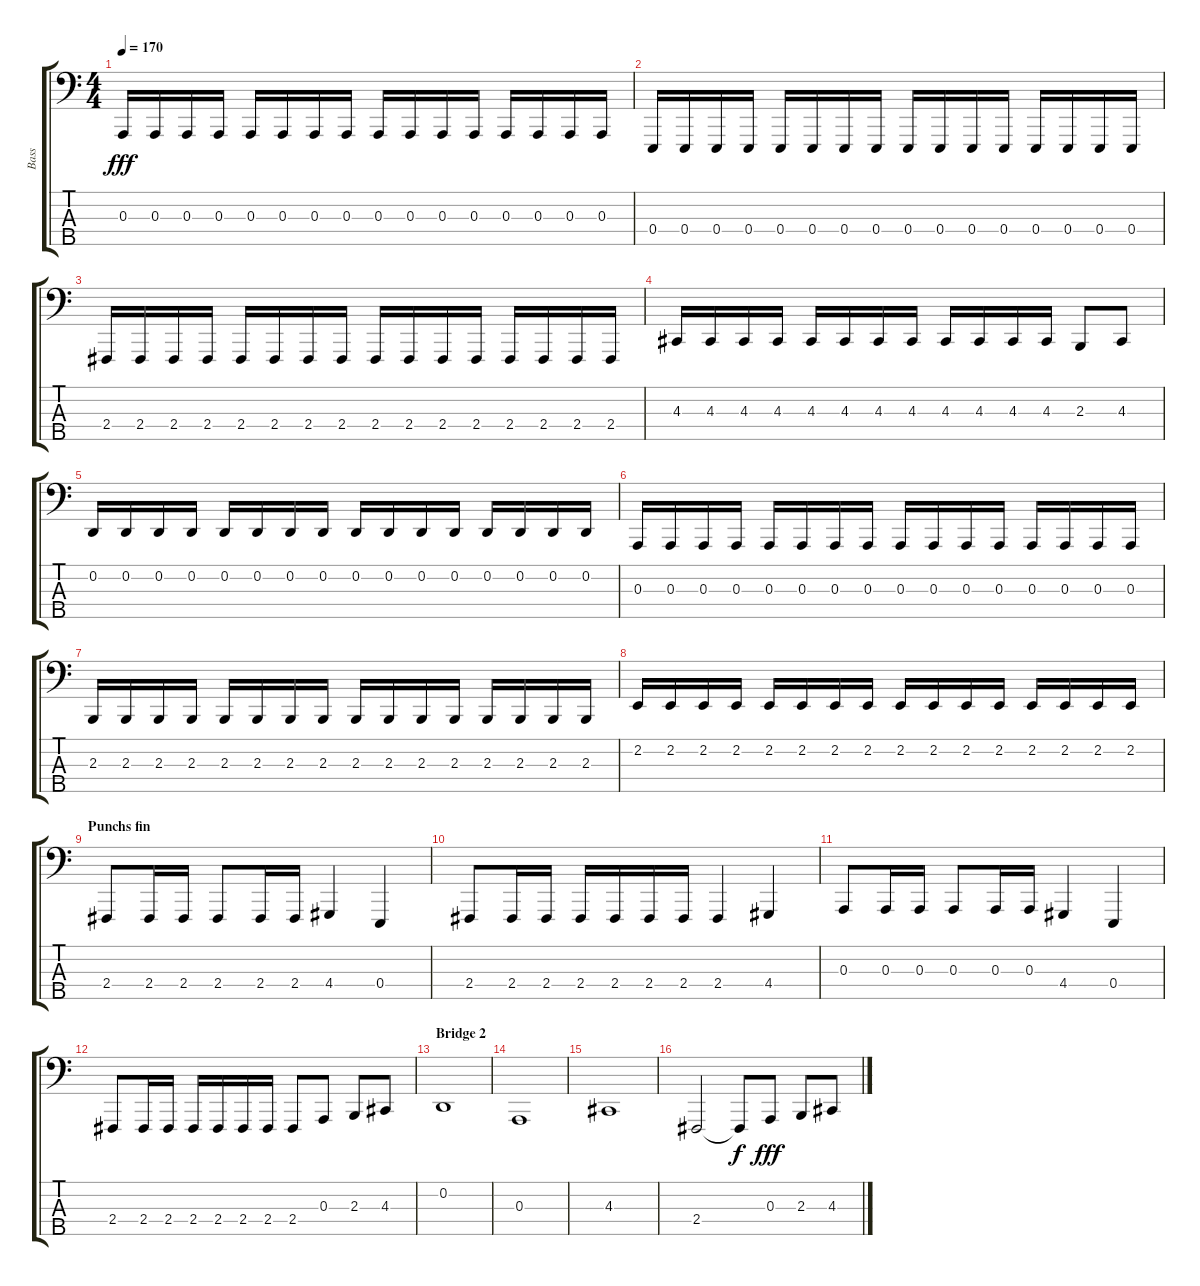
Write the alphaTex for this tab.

\track ("Bass" "Bass") {instrument clavinet}
\staff {score tabs}
\tuning (G2 D2 A1 E1 B0) {hide}
\ts (4 4)
\section ("" "")
\tempo 170
\clef f4
\ks c
0.3.16{dy fff} 0.3.16 0.3.16 0.3.16 0.3.16 0.3.16 0.3.16 0.3.16 0.3.16 0.3.16 0.3.16 0.3.16 0.3.16 0.3.16 0.3.16 0.3.16 |
0.4.16 0.4.16 0.4.16 0.4.16 0.4.16 0.4.16 0.4.16 0.4.16 0.4.16 0.4.16 0.4.16 0.4.16 0.4.16 0.4.16 0.4.16 0.4.16 |
2.4.16 2.4.16 2.4.16 2.4.16 2.4.16 2.4.16 2.4.16 2.4.16 2.4.16 2.4.16 2.4.16 2.4.16 2.4.16 2.4.16 2.4.16 2.4.16 |
4.3.16 4.3.16 4.3.16 4.3.16 4.3.16 4.3.16 4.3.16 4.3.16 4.3.16 4.3.16 4.3.16 4.3.16 2.3.8 4.3.8 |
0.2.16 0.2.16 0.2.16 0.2.16 0.2.16 0.2.16 0.2.16 0.2.16 0.2.16 0.2.16 0.2.16 0.2.16 0.2.16 0.2.16 0.2.16 0.2.16 |
0.3.16 0.3.16 0.3.16 0.3.16 0.3.16 0.3.16 0.3.16 0.3.16 0.3.16 0.3.16 0.3.16 0.3.16 0.3.16 0.3.16 0.3.16 0.3.16 |
2.3.16 2.3.16 2.3.16 2.3.16 2.3.16 2.3.16 2.3.16 2.3.16 2.3.16 2.3.16 2.3.16 2.3.16 2.3.16 2.3.16 2.3.16 2.3.16 |
2.2.16 2.2.16 2.2.16 2.2.16 2.2.16 2.2.16 2.2.16 2.2.16 2.2.16 2.2.16 2.2.16 2.2.16 2.2.16 2.2.16 2.2.16 2.2.16 |
\section ("" "Punchs fin")
2.4.8 2.4.16 2.4.16 2.4.8 2.4.16 2.4.16 4.4.4 0.4.4 |
2.4.8 2.4.16 2.4.16 2.4.16 2.4.16 2.4.16 2.4.16 2.4.4 4.4.4 |
0.3.8 0.3.16 0.3.16 0.3.8 0.3.16 0.3.16 4.4.4 0.4.4 |
2.4.8 2.4.16 2.4.16 2.4.16 2.4.16 2.4.16 2.4.16 2.4.8 0.3.8 2.3.8 4.3.8 |
\section ("" "Bridge 2")
0.2.1 |
0.3.1 |
4.3.1 |
2.4.2 2.4{t}.8{dy f} 0.3.8{dy fff} 2.3.8 4.3.8
